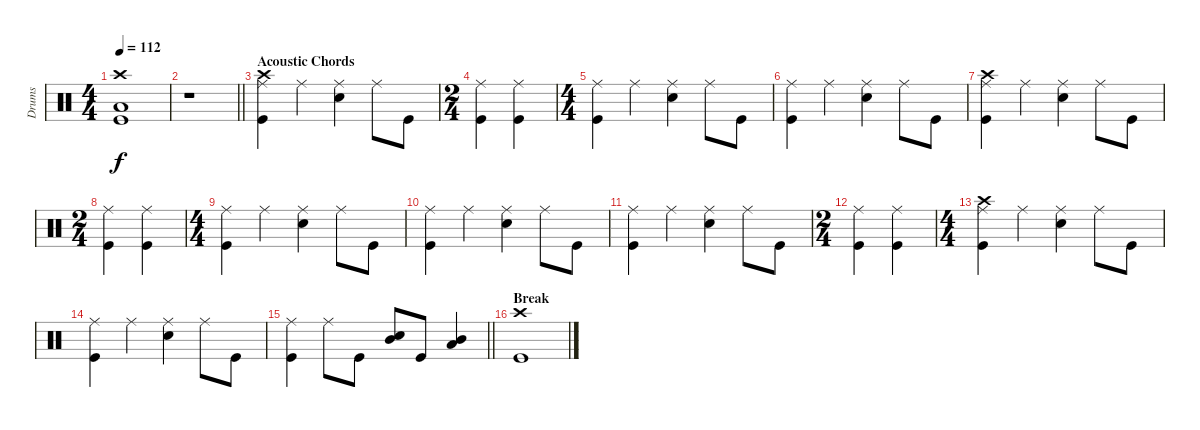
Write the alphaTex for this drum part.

\track ("Drums" "Drums") {instrument percussion}
\staff {score}
\articulation defaults
\ts (4 4)
\tempo 112
\clef neutral
\ks c
("Crash high (hit)" "Low Floor Tom (hit)" "Kick (hit)").1{dy f} |
\barLineRight lightlight
r.1 |
\section ("" "Acoustic Chords")
("Ride (middle)" "Crash high (hit)" "Kick (hit)").4 "Ride (middle)".4 ("Ride (middle)" "Snare (hit) 2").4 "Ride (middle)".8 "Kick (hit)".8 |
\ts (2 4)
("Ride (middle)" "Kick (hit)").4 ("Ride (middle)" "Kick (hit)").4 |
\ts (4 4)
("Ride (middle)" "Kick (hit)").4 "Ride (middle)".4 ("Ride (middle)" "Snare (hit) 2").4 "Ride (middle)".8 "Kick (hit)".8 |
("Ride (middle)" "Kick (hit)").4 "Ride (middle)".4 ("Ride (middle)" "Snare (hit) 2").4 "Ride (middle)".8 "Kick (hit)".8 |
("Ride (middle)" "Crash high (hit)" "Kick (hit)").4 "Ride (middle)".4 ("Ride (middle)" "Snare (hit) 2").4 "Ride (middle)".8 "Kick (hit)".8 |
\ts (2 4)
("Ride (middle)" "Kick (hit)").4 ("Ride (middle)" "Kick (hit)").4 |
\ts (4 4)
("Ride (middle)" "Kick (hit)").4 "Ride (middle)".4 ("Ride (middle)" "Snare (hit) 2").4 "Ride (middle)".8 "Kick (hit)".8 |
("Ride (middle)" "Kick (hit)").4 "Ride (middle)".4 ("Ride (middle)" "Snare (hit) 2").4 "Ride (middle)".8 "Kick (hit)".8 |
("Ride (middle)" "Kick (hit)").4 "Ride (middle)".4 ("Ride (middle)" "Snare (hit) 2").4 "Ride (middle)".8 "Kick (hit)".8 |
\ts (2 4)
("Ride (middle)" "Kick (hit)").4 ("Ride (middle)" "Kick (hit)").4 |
\ts (4 4)
("Ride (middle)" "Crash high (hit)" "Kick (hit)").4 "Ride (middle)".4 ("Ride (middle)" "Snare (hit) 2").4 "Ride (middle)".8 "Kick (hit)".8 |
("Ride (middle)" "Kick (hit)").4 "Ride (middle)".4 ("Ride (middle)" "Snare (hit) 2").4 "Ride (middle)".8 "Kick (hit)".8 |
\barLineRight lightlight
("Ride (middle)" "Kick (hit)").4 "Ride (middle)".8 "Kick (hit)".8 ("Mid Tom (hit)" "Snare (hit) 2").8 "Kick (hit)".8 ("Mid Tom (hit)" "Low Floor Tom (hit)").4 |
\section ("" "Break")
("Crash high (hit)" "Kick (hit)").1
